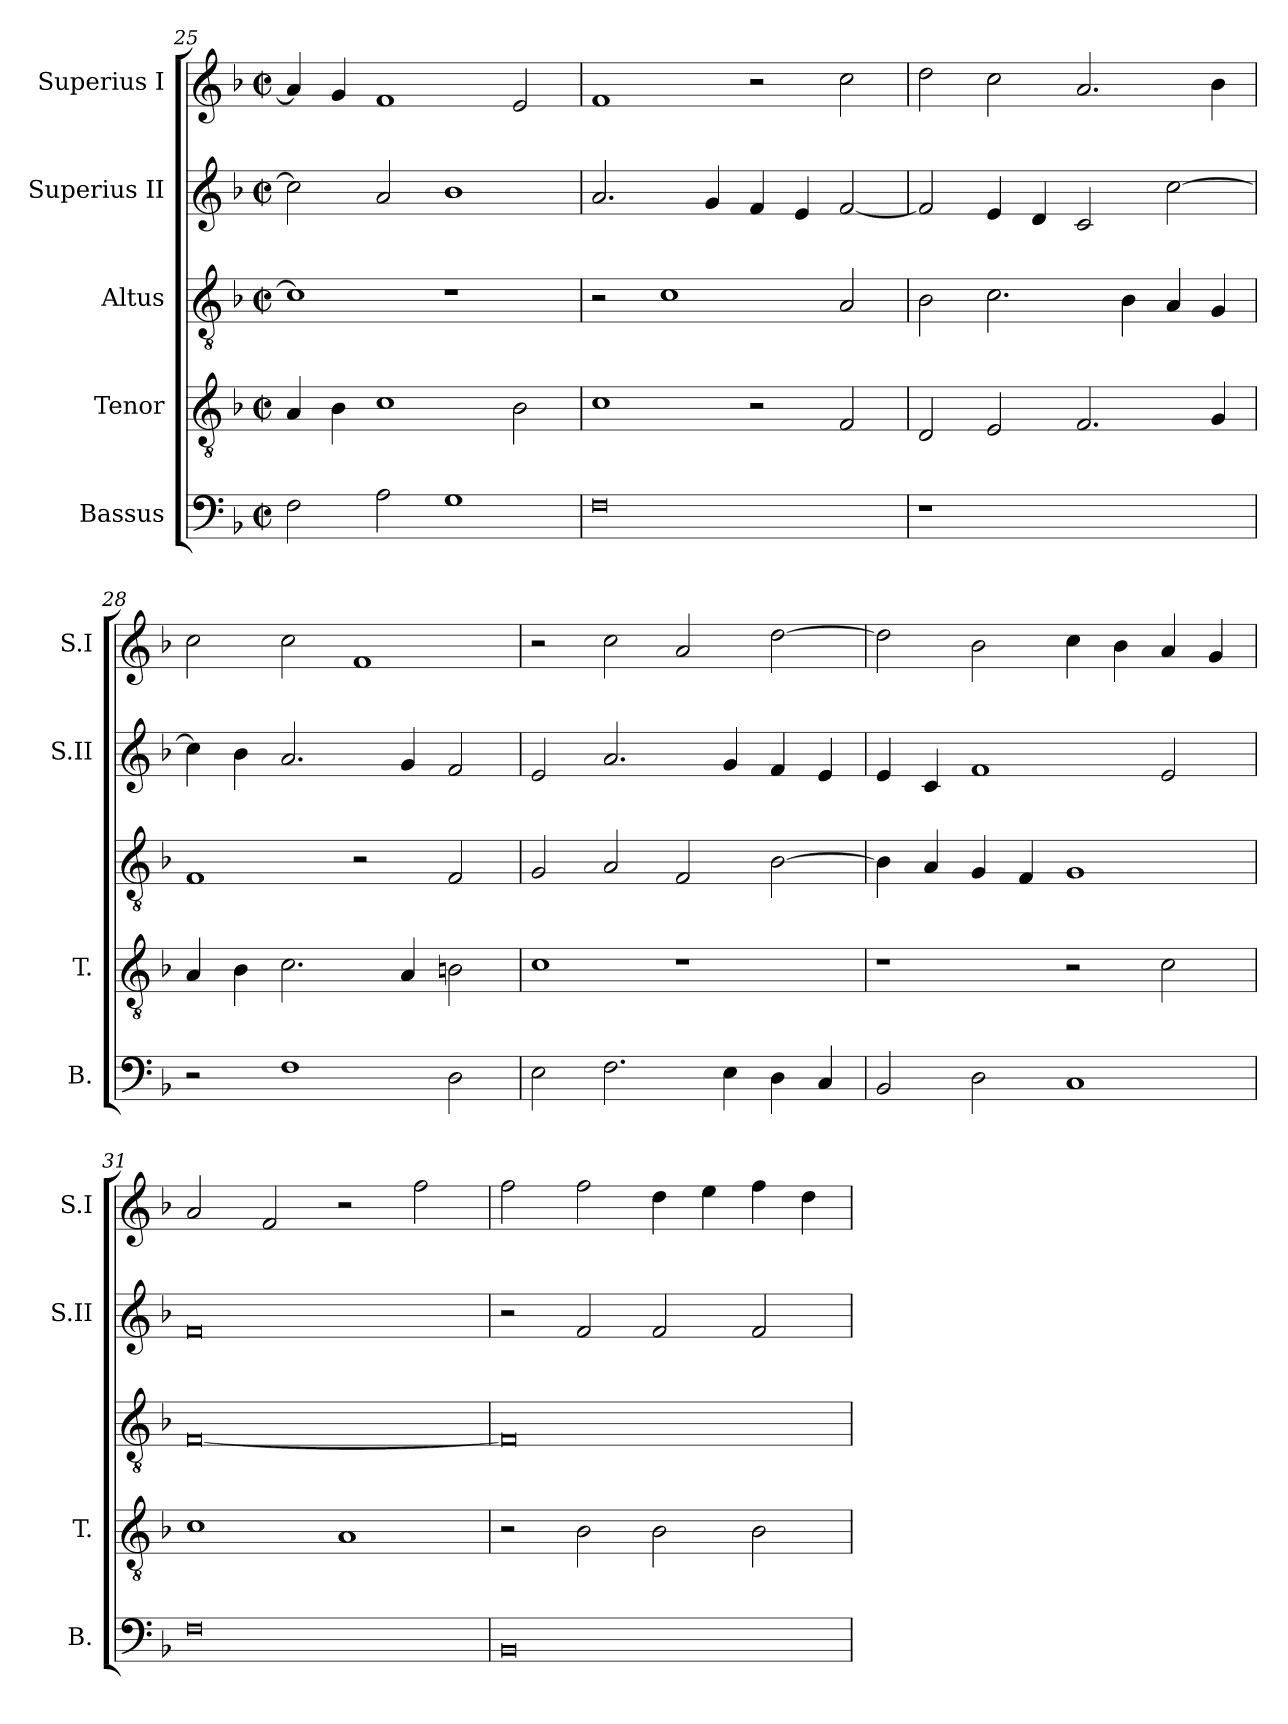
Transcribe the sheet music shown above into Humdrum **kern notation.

**kern	**kern	**kern	**kern	**kern
*part5	*part4	*part3	*part2	*part1
*staff5	*staff4	*staff3	*staff2	*staff1
*I"Bassus	*I"Tenor	*I"Altus	*I"Superius II	*I"Superius I
*I'B.	*I'T.	*	*I'S.II	*I'S.I
*clefF4	*clefGv2	*clefGv2	*clefG2	*clefG2
*	*ITrd7c12	*ITrd7c12	*	*
*k[b-]	*k[b-]	*k[b-]	*k[b-]	*k[b-]
*F:	*F:	*F:	*F:	*F:
*M2/2	*M2/2	*M2/2	*M2/2	*M2/2
*met(c|)	*met(c|)	*met(c|)	*met(c|)	*met(c|)
=25	=25	=25	=25	=25
2Fi\	4AAi/	1Ci]	2cci\]	4ai/]
.	4BB-i\	.	.	4gi/
2Ai\	1Ci	.	2ai/	1fi
1Gi	.	1r	1b-i	.
.	2BB-i\	.	.	2ei/
=26	=26	=26	=26	=26
0Fi	1Ci	2r	2.ai/	1fi
.	.	1Ci	.	.
.	.	.	4gi/	.
.	2r	.	4fi/	2r
.	.	.	4ei/	.
.	2FFi/	2AAi/	[<2fi/	2cci\
=27	=27	=27	=27	=27
!LO:N:vis=1	!	!	!	!
1r	2DDi/	2BB-i\	2fi/]	2ddi\
.	2EEi/	2.Ci\	4ei/	2cci\
.	.	.	4di/	.
1ryy	2.FFi/	.	2ci/	2.ai/
.	.	4BB-i\	.	.
.	.	4AAi/	[>2cci\	.
.	4GGi/	4GGi/	.	4b-i\
!!LO:PB:g=z
=28	=28	=28	=28	=28
2r	4AAi/	1FFi	4cci\]	2cci\
.	4BB-i\	.	4b-i\	.
1Fi	2.Ci\	.	2.ai/	2cci\
.	.	2r	.	1fi
.	4AAi/	.	4gi/	.
2Di\	2BBni\	2FFi/	2fi/	.
=29	=29	=29	=29	=29
2Ei\	1Ci	2GGi/	2ei/	2r
2.Fi\	.	2AAi/	2.ai/	2cci\
.	1r	2FFi/	.	2ai/
4Ei\	.	.	4gi/	.
4Di\	.	[>2BB-i\	4fi/	[>2ddi\
4Ci/	.	.	4ei/	.
=30	=30	=30	=30	=30
2BB-i/	1r	4BB-i\]	4ei/	2ddi\]
.	.	4AAi/	4ci/	.
2Di\	.	4GGi/	1fi	2b-i\
.	.	4FFi/	.	.
1Ci	2r	1GGi	.	4cci\
.	.	.	.	4b-i\
.	2Ci\	.	2ei/	4ai/
.	.	.	.	4gi/
=31	=31	=31	=31	=31
0Fi	1Ci	[<0FFi	0fi	2ai/
.	.	.	.	2fi/
.	1AAi	.	.	2r
.	.	.	.	2ffi\
!!LO:LB:g=z
=32	=32	=32	=32	=32
0BB-i	2r	0FFi]	2r	2ffi\
.	2BB-i\	.	2fi/	2ffi\
.	2BB-i\	.	2fi/	4ddi\
.	.	.	.	4eei\
.	2BB-i\	.	2fi/	4ffi\
.	.	.	.	4ddi\
=	=	=	=	=
*-	*-	*-	*-	*-
